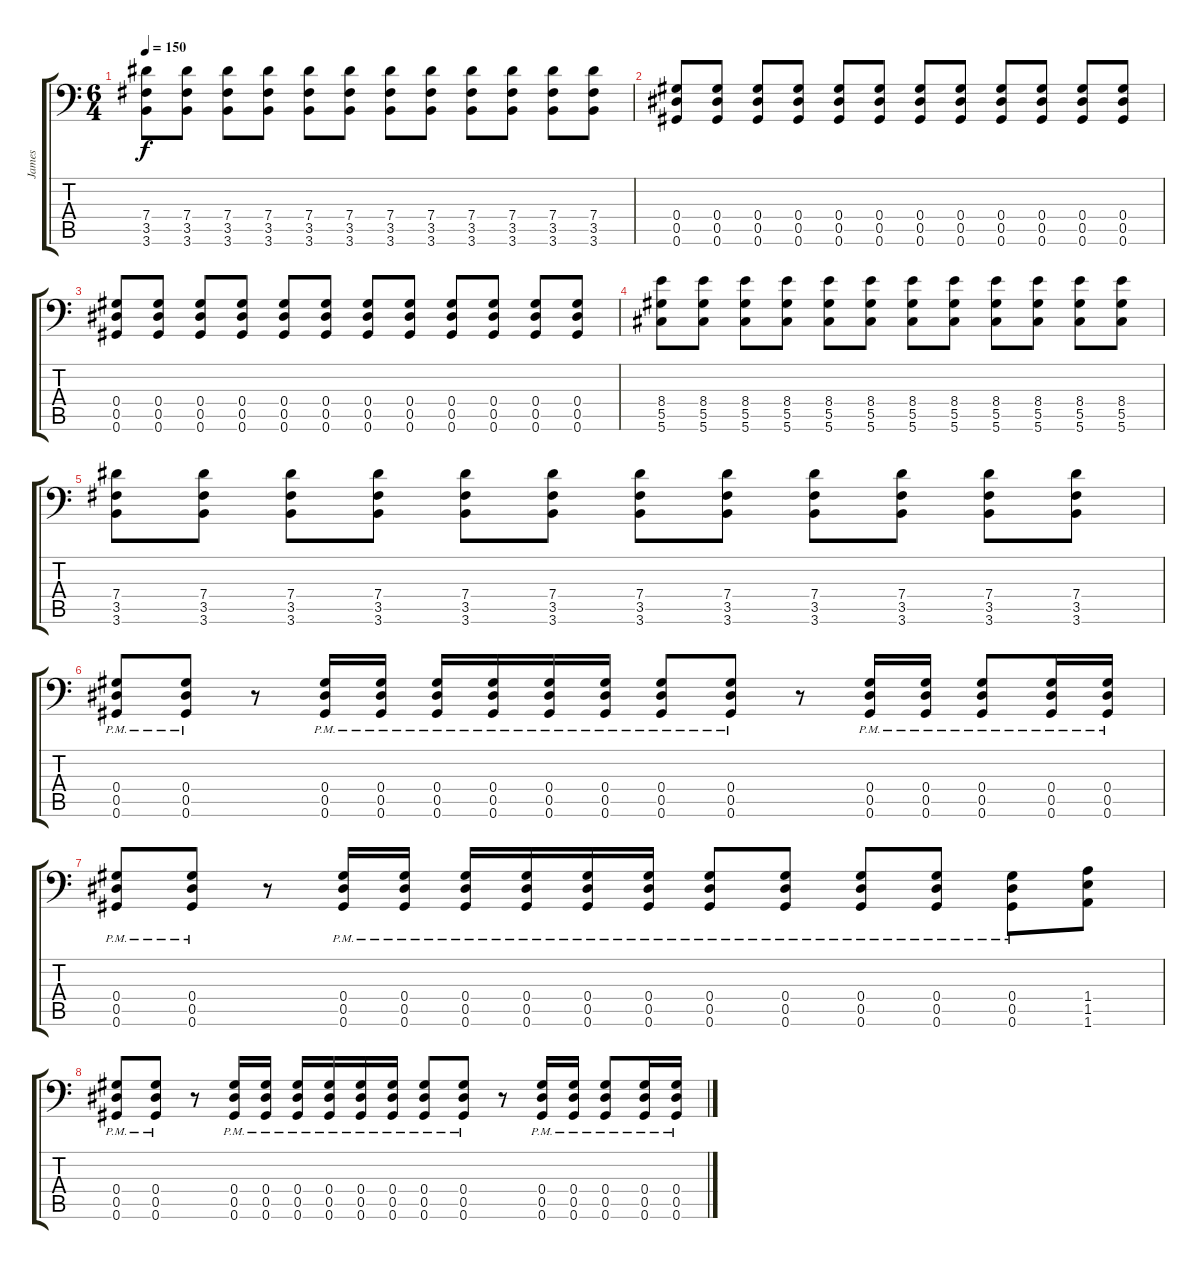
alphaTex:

\track ("James" "James") {instrument distortionguitar}
\staff {score tabs}
\tuning (Bb3 F3 Db3 Ab2 Eb2 Ab1) {hide}
\ts (6 4)
\tempo 150
\clef f4
\ks c
(7.4 3.5 3.6).8{dy f} (7.4 3.5 3.6).8 (7.4 3.5 3.6).8 (7.4 3.5 3.6).8 (7.4 3.5 3.6).8 (7.4 3.5 3.6).8 (7.4 3.5 3.6).8 (7.4 3.5 3.6).8 (7.4 3.5 3.6).8 (7.4 3.5 3.6).8 (7.4 3.5 3.6).8 (7.4 3.5 3.6).8 |
(0.4 0.5 0.6).8 (0.4 0.5 0.6).8 (0.4 0.5 0.6).8 (0.4 0.5 0.6).8 (0.4 0.5 0.6).8 (0.4 0.5 0.6).8 (0.4 0.5 0.6).8 (0.4 0.5 0.6).8 (0.4 0.5 0.6).8 (0.4 0.5 0.6).8 (0.4 0.5 0.6).8 (0.4 0.5 0.6).8 |
(0.4 0.5 0.6).8 (0.4 0.5 0.6).8 (0.4 0.5 0.6).8 (0.4 0.5 0.6).8 (0.4 0.5 0.6).8 (0.4 0.5 0.6).8 (0.4 0.5 0.6).8 (0.4 0.5 0.6).8 (0.4 0.5 0.6).8 (0.4 0.5 0.6).8 (0.4 0.5 0.6).8 (0.4 0.5 0.6).8 |
(8.4 5.5 5.6).8 (8.4 5.5 5.6).8 (8.4 5.5 5.6).8 (8.4 5.5 5.6).8 (8.4 5.5 5.6).8 (8.4 5.5 5.6).8 (8.4 5.5 5.6).8 (8.4 5.5 5.6).8 (8.4 5.5 5.6).8 (8.4 5.5 5.6).8 (8.4 5.5 5.6).8 (8.4 5.5 5.6).8 |
(7.4 3.5 3.6).8 (7.4 3.5 3.6).8 (7.4 3.5 3.6).8 (7.4 3.5 3.6).8 (7.4 3.5 3.6).8 (7.4 3.5 3.6).8 (7.4 3.5 3.6).8 (7.4 3.5 3.6).8 (7.4 3.5 3.6).8 (7.4 3.5 3.6).8 (7.4 3.5 3.6).8 (7.4 3.5 3.6).8 |
(0.4{pm} 0.5{pm} 0.6{pm}).8 (0.4{pm} 0.5{pm} 0.6{pm}).8 r.8 (0.4{pm} 0.5{pm} 0.6{pm}).16 (0.4{pm} 0.5{pm} 0.6{pm}).16 (0.4{pm} 0.5{pm} 0.6{pm}).16 (0.4{pm} 0.5{pm} 0.6{pm}).16 (0.4{pm} 0.5{pm} 0.6{pm}).16 (0.4{pm} 0.5{pm} 0.6{pm}).16 (0.4{pm} 0.5{pm} 0.6{pm}).8 (0.4{pm} 0.5{pm} 0.6{pm}).8 r.8 (0.4{pm} 0.5{pm} 0.6{pm}).16 (0.4{pm} 0.5{pm} 0.6{pm}).16 (0.4{pm} 0.5{pm} 0.6{pm}).8 (0.4{pm} 0.5{pm} 0.6{pm}).16 (0.4{pm} 0.5{pm} 0.6{pm}).16 |
(0.4{pm} 0.5{pm} 0.6{pm}).8 (0.4{pm} 0.5{pm} 0.6{pm}).8 r.8 (0.4{pm} 0.5{pm} 0.6{pm}).16 (0.4{pm} 0.5{pm} 0.6{pm}).16 (0.4{pm} 0.5{pm} 0.6{pm}).16 (0.4{pm} 0.5{pm} 0.6{pm}).16 (0.4{pm} 0.5{pm} 0.6{pm}).16 (0.4{pm} 0.5{pm} 0.6{pm}).16 (0.4{pm} 0.5{pm} 0.6{pm}).8 (0.4{pm} 0.5{pm} 0.6{pm}).8 (0.4{pm} 0.5{pm} 0.6{pm}).8 (0.4{pm} 0.5{pm} 0.6{pm}).8 (0.4{pm} 0.5{pm} 0.6{pm}).8 (1.4 1.5 1.6).8 |
(0.4{pm} 0.5{pm} 0.6{pm}).8 (0.4{pm} 0.5{pm} 0.6{pm}).8 r.8 (0.4{pm} 0.5{pm} 0.6{pm}).16 (0.4{pm} 0.5{pm} 0.6{pm}).16 (0.4{pm} 0.5{pm} 0.6{pm}).16 (0.4{pm} 0.5{pm} 0.6{pm}).16 (0.4{pm} 0.5{pm} 0.6{pm}).16 (0.4{pm} 0.5{pm} 0.6{pm}).16 (0.4{pm} 0.5{pm} 0.6{pm}).8 (0.4{pm} 0.5{pm} 0.6{pm}).8 r.8 (0.4{pm} 0.5{pm} 0.6{pm}).16 (0.4{pm} 0.5{pm} 0.6{pm}).16 (0.4{pm} 0.5{pm} 0.6{pm}).8 (0.4{pm} 0.5{pm} 0.6{pm}).16 (0.4{pm} 0.5{pm} 0.6{pm}).16
